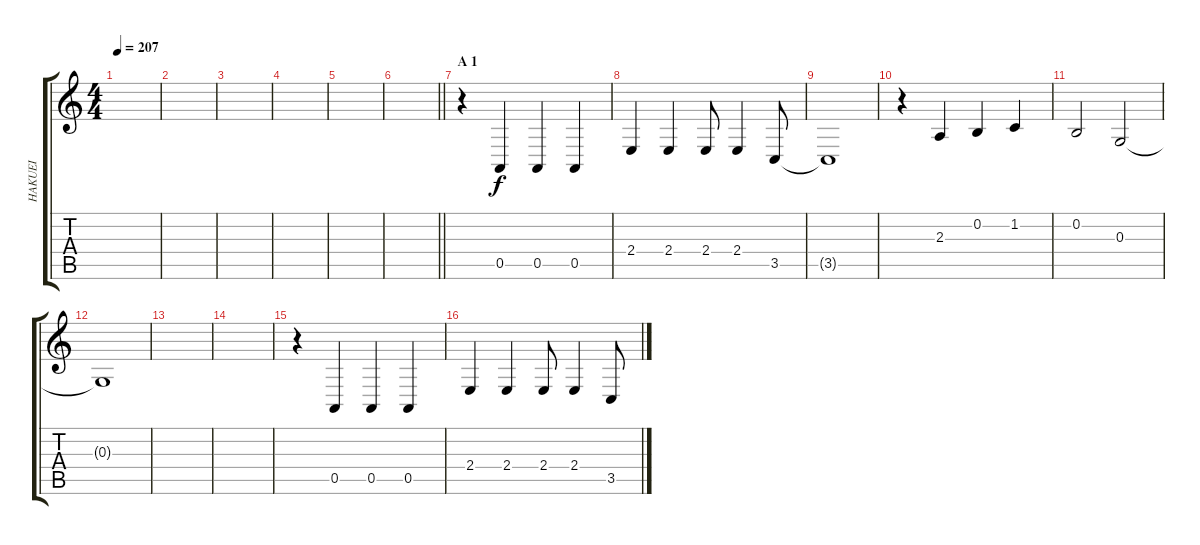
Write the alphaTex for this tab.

\track ("HAKUEI" "HAKUEI") {instrument oboe}
\staff {score tabs}
\tuning (E4 B3 G3 D3 A2 E2) {hide}
\ts (4 4)
\tempo 207
\clef g2
\ks c
|
|
|
|
|
\barLineRight lightlight
|
\section ("" "A 1")
r.4 0.5.4 0.5.4 0.5.4 |
2.4.4 2.4.4 2.4.8 2.4.4 3.5.8 |
3.5{t}.1 |
r.4 2.3.4 0.2.4 1.2.4 |
0.2.2 0.3.2 |
0.3{t}.1 |
|
|
r.4 0.5.4 0.5.4 0.5.4 |
2.4.4 2.4.4 2.4.8 2.4.4 3.5.8
